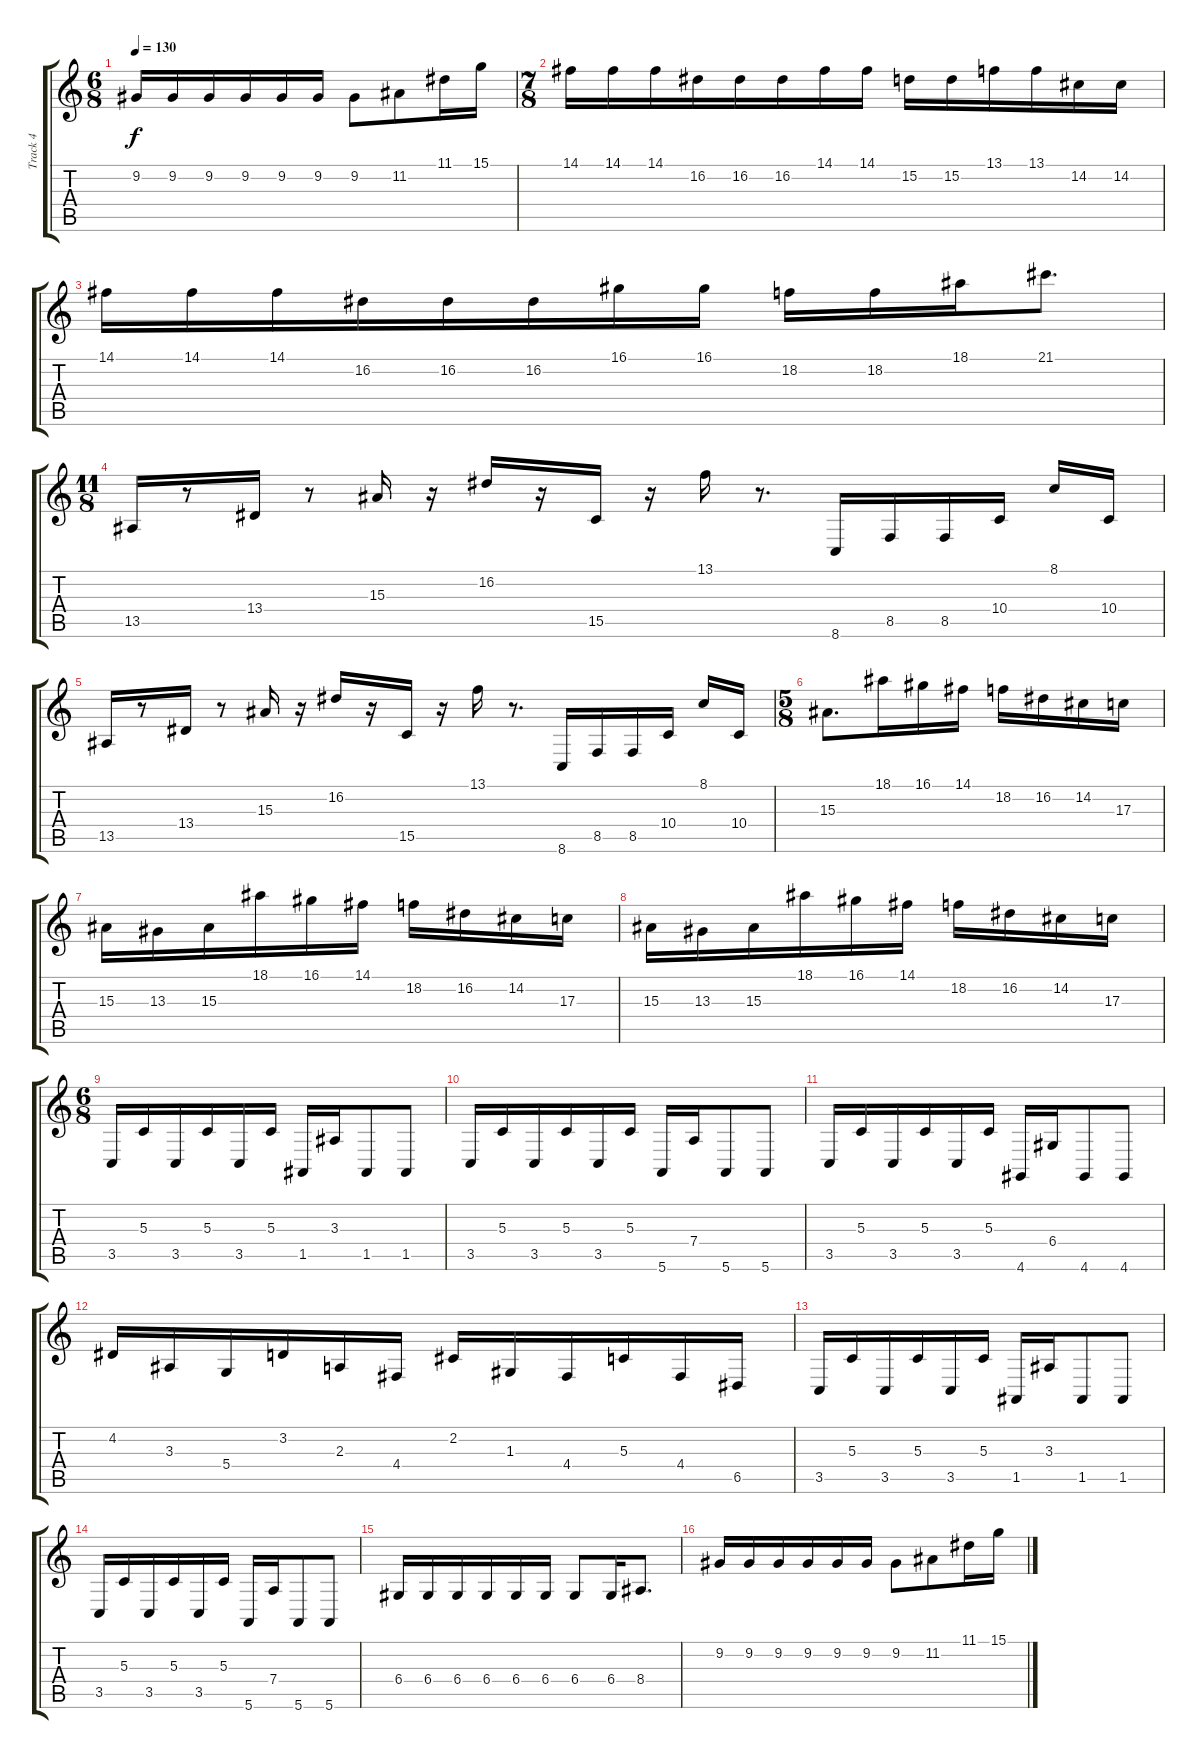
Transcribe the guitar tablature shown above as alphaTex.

\track ("Track 4" "Track 4") {instrument stringensemble1}
\staff {score tabs}
\tuning (E4 B3 G3 D3 A2 E2) {hide}
\ts (6 8)
\tempo 130
\clef g2
\ks c
9.2.16{dy f} 9.2.16 9.2.16 9.2.16 9.2.16 9.2.16 9.2.8 11.2.8 11.1.16 15.1.16 |
\ts (7 8)
14.1.16 14.1.16 14.1.16 16.2.16 16.2.16 16.2.16 14.1.16 14.1.16 15.2.16 15.2.16 13.1.16 13.1.16 14.2.16 14.2.16 |
14.1.16 14.1.16 14.1.16 16.2.16 16.2.16 16.2.16 16.1.16 16.1.16 18.2.16 18.2.16 18.1.16 21.1.8{d} |
\ts (11 8)
13.5.16 r.8 13.4.16 r.8 15.3.16 r.16 16.2.16 r.16 15.5.16 r.16 13.1.16 r.8{d} 8.6.16 8.5.16 8.5.16 10.4.16 8.1.16 10.4.16 |
13.5.16 r.8 13.4.16 r.8 15.3.16 r.16 16.2.16 r.16 15.5.16 r.16 13.1.16 r.8{d} 8.6.16 8.5.16 8.5.16 10.4.16 8.1.16 10.4.16 |
\ts (5 8)
15.3.8{d} 18.1.16 16.1.16 14.1.16 18.2.16 16.2.16 14.2.16 17.3.16 |
15.3.16 13.3.16 15.3.16 18.1.16 16.1.16 14.1.16 18.2.16 16.2.16 14.2.16 17.3.16 |
15.3.16 13.3.16 15.3.16 18.1.16 16.1.16 14.1.16 18.2.16 16.2.16 14.2.16 17.3.16 |
\ts (6 8)
3.5.16 5.3.16 3.5.16 5.3.16 3.5.16 5.3.16 1.5.16 3.3.16 1.5.8 1.5.8 |
3.5.16 5.3.16 3.5.16 5.3.16 3.5.16 5.3.16 5.6.16 7.4.16 5.6.8 5.6.8 |
3.5.16 5.3.16 3.5.16 5.3.16 3.5.16 5.3.16 4.6.16 6.4.16 4.6.8 4.6.8 |
4.2.16 3.3.16 5.4.16 3.2.16 2.3.16 4.4.16 2.2.16 1.3.16 4.4.16 5.3.16 4.4.16 6.5.16 |
3.5.16 5.3.16 3.5.16 5.3.16 3.5.16 5.3.16 1.5.16 3.3.16 1.5.8 1.5.8 |
3.5.16 5.3.16 3.5.16 5.3.16 3.5.16 5.3.16 5.6.16 7.4.16 5.6.8 5.6.8 |
6.4.16 6.4.16 6.4.16 6.4.16 6.4.16 6.4.16 6.4.8 6.4.16 8.4.8{d} |
9.2.16 9.2.16 9.2.16 9.2.16 9.2.16 9.2.16 9.2.8 11.2.8 11.1.16 15.1.16
